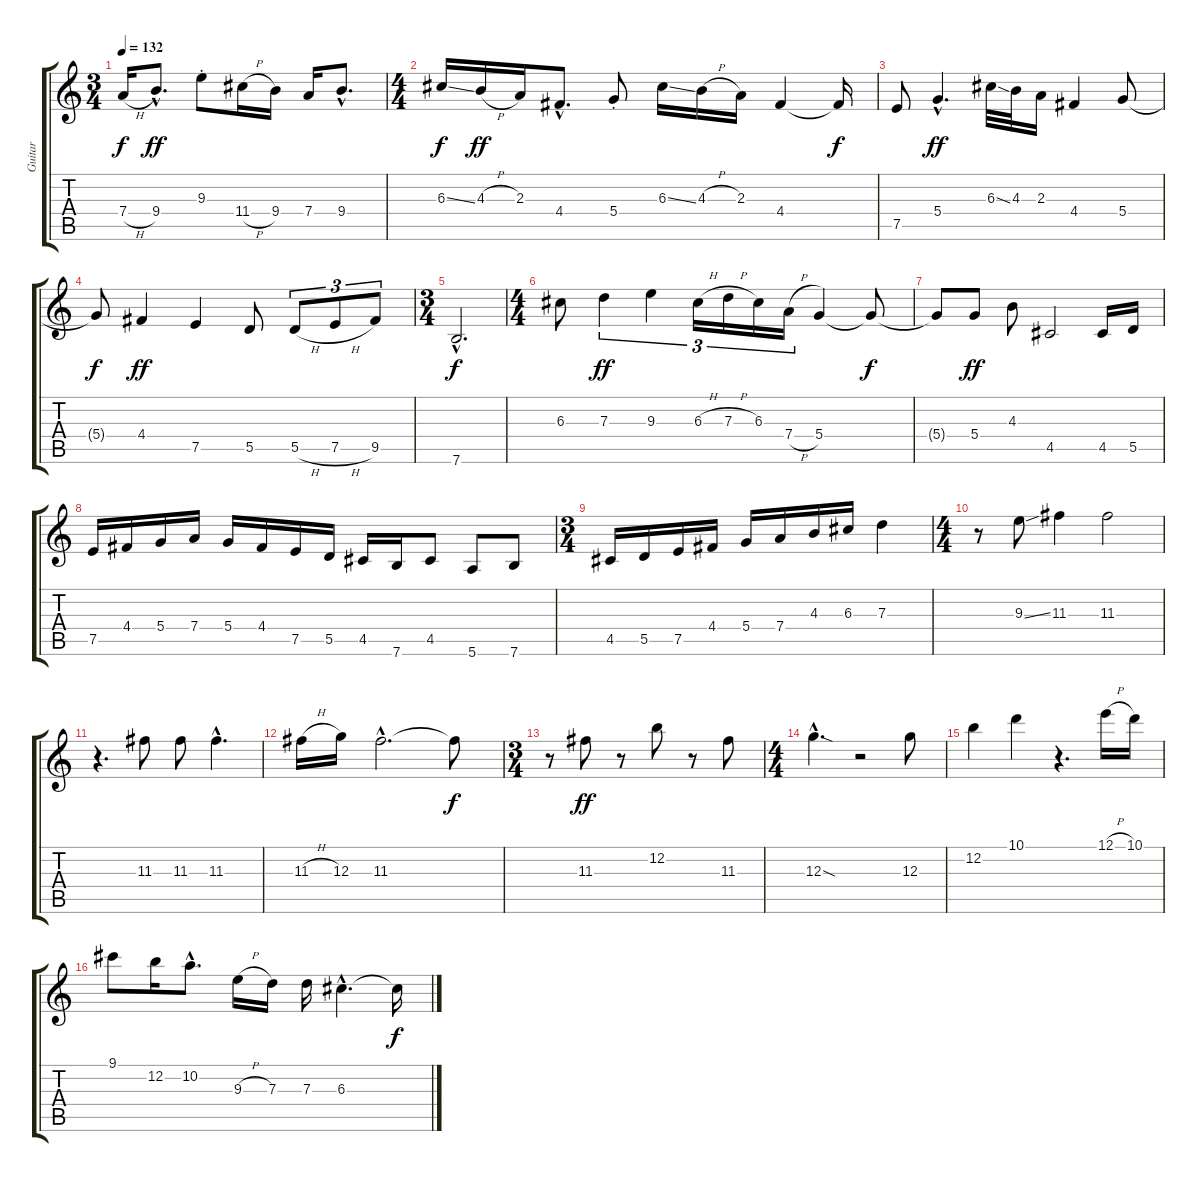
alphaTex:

\track ("Guitar" "Guitar") {instrument overdrivenguitar}
\staff {score tabs}
\tuning (E4 B3 G3 D3 A2 E2) {hide}
\ts (3 4)
\tempo 132
\clef g2
\ks c
7.4{h}.16{dy f} 9.4{hac}.8{d dy ff} 9.3{st}.8 11.4{h}.16 9.4.16 7.4.16 9.4{hac}.8{d} |
\ts (4 4)
6.3{ss}.16{dy f} 4.3{h}.16{dy ff} 2.3.16 4.4{hac}.8{d} 5.4{st}.8 6.3{ss}.16 4.3{h}.16 2.3.16 4.4.4 4.4{t}.16{dy f} |
7.5.8 5.4{hac}.4{d dy ff} 6.3{ss}.32 4.3.32 2.3.16 4.4.4 5.4.8 |
5.4{t}.8{dy f} 4.4.4{dy ff} 7.5.4 5.5.8 5.5{h}.8{tu (3 2)} 7.5{h}.8{tu (3 2)} 9.5.8{tu (3 2)} |
\ts (3 4)
7.6{hac}.2{d dy f} |
\ts (4 4)
6.3.8 7.3.4{tu (3 2) dy ff} 9.3.4{tu (3 2)} 6.3{h}.16{tu (3 2)} 7.3{h}.16{tu (3 2)} 6.3.16{tu (3 2)} 7.4{h}.16{tu (3 2)} 5.4.4 5.4{t}.8{dy f} |
5.4{t}.8 5.4.8{dy ff} 4.3.8 4.5.2 4.5.16 5.5.16 |
7.5.16 4.4.16 5.4.16 7.4.16 5.4.16 4.4.16 7.5.16 5.5.16 4.5.16 7.6.16 4.5.8 5.6.8 7.6.8 |
\ts (3 4)
4.5.16 5.5.16 7.5.16 4.4.16 5.4.16 7.4.16 4.3.16 6.3.16 7.3.4 |
\ts (4 4)
r.8 9.3{ss}.8 11.3.4 11.3.2 |
r.4{d} 11.3.8 11.3.8 11.3{hac}.4{d} |
11.3{h}.16 12.3.16 11.3{hac}.2{d} 11.3{t}.8{dy f} |
\ts (3 4)
r.8 11.3.8{dy ff} r.8 12.2.8 r.8 11.3.8 |
\ts (4 4)
12.3{sod hac}.4{d} r.2 12.3.8 |
12.2.4 10.1.4 r.4{d} 12.1{h}.16 10.1.16 |
9.1.8 12.2.16 10.2{hac}.8{d} 9.3{h}.16 7.3.16 7.3.16 6.3{hac}.4{d} 6.3{t}.16{dy f}
